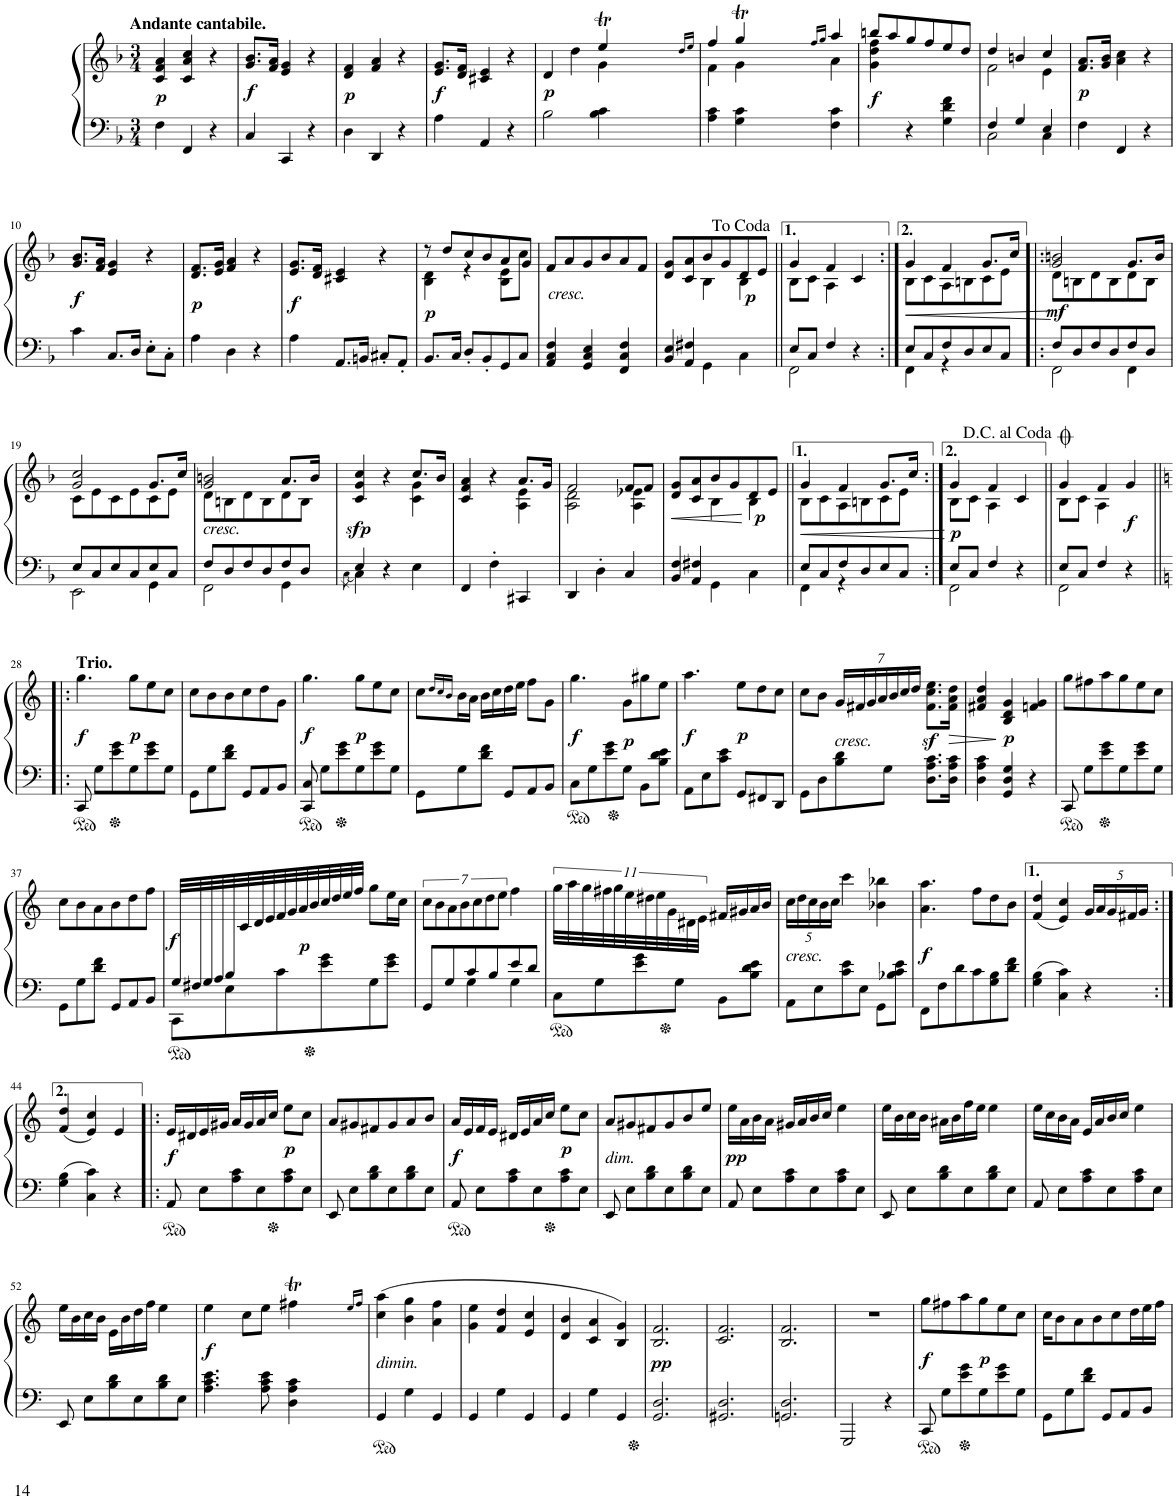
**kern	**kern	**dynam
*part1	*part1	*part1
*staff2	*staff1	*staff1/2
*I"Piano	*	*
*I'Pno.	*	*
!!LO:PB:g=z
*clefF4	*clefF4	*
*k[b-]	*k[b-]	*
*M3/4	*M3/4	*
=1	=1	=1
!	!LO:TX:a:B:t=Andante cantabile.	!
!	!	!LO:DY:b
4F\	4c/ 4f/ 4a/	p
4FF/	4c/ 4a/ 4cc/	.
4r	4r	.
=2	=2	=2
!	!	!LO:DY:b
4C/	8.g/ 8.b-/L	f
.	16f/ 16a/Jk	.
4CC/	4e/ 4g/	.
4r	4r	.
=3	=3	=3
!	!	!LO:DY:b
4D\	4d/ 4f/	p
4DD/	4f/ 4a/	.
4r	4r	.
=4	=4	=4
!	!	!LO:DY:b
4A\	8.e/ 8.g/L	f
.	16d/ 16f/Jk	.
4AA/	4c#X/ 4e/	.
4r	4r	.
=5	=5	=5
*	*^	*
*	*	*^	*
!	!	!	!	!LO:DY:b
2B-\	4d/	2ryy	2ryy	p
.	4dd\	.	.	.
*	*	*	*Xbrackettup	*
4B-\ 4c\	4eet/	4g\	36ee!LLL	.
.	.	.	36ff!	.
.	.	.	36ee!	.
.	.	.	36ff!	.
.	.	.	36ee!	.
.	.	.	36ff!	.
.	.	.	36ee!	.
.	.	.	36dd!	.
.	.	.	36ee!JJJ	.
.	16qdd/LL	.	.	.
.	16qee/JJ	.	.	.
=6	=6	=6	=6	=6
4A\ 4c\	4ff/	4f\	4ryy	.
4G\ 4c\	4ggT/	4g\	36gg!LLL	.
.	.	.	36aa!	.
.	.	.	36gg!	.
.	.	.	36aa!	.
.	.	.	36gg!	.
.	.	.	36aa!	.
.	.	.	36gg!	.
.	.	.	36ff!	.
.	.	.	36gg!JJJ	.
.	16qff/LL	.	.	.
.	16qgg/JJ	.	.	.
4F\ 4c\	4aa/	4a\	4ryy	.
=7	=7	=7	=7	=7
!	!	!	!	!LO:DY:b
*	*	*v	*v	*
4ryy	8bbn/L	4g\ 4dd\ 4ff\	f
.	8aa/	.	.
4r	8gg/	2ryy	.
.	8ff/	.	.
4G\ 4d\ 4f\	8ee/	.	.
.	8dd/J	.	.
=8	=8	=8	=8
*^	*	*	*
4F/	2C\	4dd/	2f\	.
4G/	.	4bn/	.	.
4E/	4C\	4cc/	4e\	.
=9	=9	=9	=9	=9
!	!	!	!	!LO:DY:b
*v	*v	*	*	*
*	*v	*v	*
4F\	8.f/ 8.a/L	p
.	16g/ 16b-/Jk	.
4FF/	4a\ 4cc\	.
4r	4r	.
!!LO:LB:g=z
=10	=10	=10
!	!	!LO:DY:b
4c\	8.g/ 8.b-/L	f
.	16f/ 16a/Jk	.
8.C/L	4e/ 4g/	.
16D/Jk	.	.
8E'\L	4r	.
8C'\J	.	.
=11	=11	=11
!	!	!LO:DY:b
4A\	8.d/ 8.f/L	p
.	16e/ 16g/Jk	.
4D\	4f/ 4a/	.
4r	4r	.
=12	=12	=12
!	!	!LO:DY:b
4A\	8.e/ 8.g/L	f
.	16d/ 16f/Jk	.
8.AA/L	4c#X/ 4e/	.
16BBn/Jk	.	.
8C#X'/L	4r	.
8AA'/J	.	.
=13	=13	=13
*	*^	*
!	!	!	!LO:DY:b
8.BB-/L	8r	4B-\ 4d\	p
.	8dd/L	.	.
16C/Jk	.	.	.
8D'/L	8cc/	4r	.
8BB-'/	8b-/	.	.
8GG/	8a/	8B-\ 8e\L	.
8C/J	8g/J	8cc\J	.
=14	=14	=14	=14
!	!LO:TX:b:i:t=cresc.	!	!
*	*v	*v	*
4AA/ 4C/ 4F/	8f/L	.
.	8a/	.
4GG/ 4C/ 4E/	8g/	.
.	8b-/	.
4FF/ 4C/ 4F/	8a/	.
.	8f/J	.
=15	=15	=15
*	*^	*
8BB-/ 8E/L	8d/ 8g/L	4ryy	.
8AA/ 8F#X/J	8c/ 8a/	.	.
4GG\	8b-/	4B-\	.
.	8g/	.	.
!	!	!	!LO:DY:b
4C\	8d/	4B-\	p
.	8e/J	.	.
=16||	=16||	=16||	=16||
*^	*	*	*
8E/L	2FF\	4g/	8B-\L	.
8C/J	.	.	8c\J	.
4F/	.	4f/	4A\	.
4r	4ryy	4c/	4ryy	.
=17:|!	=17:|!	=17:|!	=17:|!	=17:|!
!	!	!	!	!LO:HP:b
8E/L	4FF\	4g/	8B-\L	<
8C/	.	.	8c\	.
8F/	4r	4f/	8A\	.
8D/	.	.	8Bn\	.
8E/	4ryy	8.g/L	8c\	.
8C/J	.	.	8e\J	.
.	.	16cc/Jk	.	[
=18!|:	=18!|:	=18!|:	=18!|:	=18!|:
!	!	!	!	!LO:DY:b
8F/L	2FF\	2g/ 2bn/	8d\L	mf
8D/	.	.	8Bn\	.
8F/	.	.	8d\	.
8D/	.	.	8B\	.
8F/	4FF\	8.g/L	8d\	.
8D/J	.	.	8B\J	.
.	.	16b/Jk	.	.
!!LO:LB:g=z	!!
=19	=19	=19	=19	=19
8E/L	2EE\	2g/ 2cc/	8c\L	.
8C/	.	.	8e\	.
8E/	.	.	8c\	.
8C/	.	.	8e\	.
8E/	4GG\	8.g/L	8c\	.
8C/J	.	.	8e\J	.
.	.	16cc/Jk	.	.
=20	=20	=20	=20	=20
*	*^	*	*	*
!	!	!	!LO:TX:b:i:t=cresc.	!	!
8F/L	2FF\	8...ryy	2g/ 2bn/	8d\L	.
8D/	.	.	.	8Bn\	.
*	*v	*v	*	*	*
8F/	.	.	8d\	.
8D/	.	.	8B\	.
8F/	4GG\	8.a/L	8d\	.
8D/J	.	.	8B\J	.
.	.	16b/Jk	.	.
*	*^	*	*	*
.	.	64C	.	.	.
*	*v	*v	*	*	*
=21	=21	=21	=21	=21
.	[8qC\	.	.	.
!	!	!	!	!LO:DY:b
4E/	4C\]	4c/ 4g/ 4cc/	2ryy	sfp
4r	2ryy	4r	.	.
4E\	.	8.cc/L	4c\ 4g\	.
.	.	16b-/Jk	.	.
*v	*v	*	*	*
=22	=22	=22	=22
4FF/	4c/ 4f/ 4a/	2ryy	.
4F'\	4r	.	.
4CC#X/	8.a/L	4A\ 4e\	.
.	16g/Jk	.	.
=23	=23	=23	=23
4DD/	2f/	2A\ 2d\	.
4D'\	.	.	.
4C/	8f/L	4A\ 4e-X\	.
.	8f/J	.	.
=24	=24	=24	=24
!	!	!	!LO:HP:b
8BB-/ 8F/L	8d/ 8g/L	4ryy	<
8AA/ 8F#X/J	8c/ 8a/	.	.
4GG\	8b-/	4B-\	.
.	8g/	.	.
!	!	!	!LO:DY:n=1:b
4C\	8d/	4B-\	[ p
.	8e/J	.	.
=25||	=25||	=25||	=25||
*^	*	*	*
!	!	!	!	!LO:HP:b
8E/L	4FF\	4g/	8B-\L	<
8C/	.	.	8c\	.
8F/	4r	4f/	8A\	.
8D/	.	.	8Bn\	.
8E/	4ryy	8.g/L	8c\	.
8C/J	.	.	8e\J	.
.	.	16cc/Jk	.	.
*v	*v	*	*	*
*	*v	*v	*
.	.	[
=26:|!	=26:|!	=26:|!
*^	*^	*
!	!	!	!	!LO:DY:b
8E/L	2FF\	4g/	8B-\L	p
8C/J	.	.	8c\J	.
4F/	.	4f/	4A\	.
4r	4ryy	4c/	4ryy	.
=27||	=27||	=27||	=27||	=27||
8E/L	2FF\	4g/	8B-\L	.
8C/J	.	.	8c\J	.
4F/	.	4f/	4A\	.
!	!	!	!	!LO:DY:b
4r	4ryy	4g/	4ryy	f
*v	*v	*	*	*
*	*v	*v	*
!!LO:LB:g=z
=28!|:	=28!|:	=28!|:
*k[]	*k[]	*
*^	*^	*
!	!	!LO:TX:a:B:t=Trio.	!	!
!	!	!	!	!LO:DY:b
*v	*v	*	*	*
*	*v	*v	*
8CC/	4.gg\	f
8G\L	.	.
8e\ 8g\	.	.
!	!	!LO:DY:b
8G\	8gg\L	p
8e\ 8g\	8ee\	.
8G\J	8cc\J	.
=29	=29	=29
8GG\L	8cc\L	.
8G\	8b\	.
8d\ 8f\J	8b\	.
8GG/L	8cc\	.
8AA/	8dd\	.
8BB/J	8g\J	.
=30	=30	=30
!	!	!LO:DY:b
8CC/ 8C/	4.gg\	f
8G\L	.	.
8e\ 8g\	.	.
!	!	!LO:DY:b
8G\	8gg\L	p
8e\ 8g\	8ee\	.
8G\J	8cc\J	.
=31	=31	=31
8GG\L	8cc\L	.
.	16qdd/LL	.
.	16qcc/	.
.	16qb/JJ	.
8G\	16b\L	.
.	16a\JJ	.
8d\ 8f\J	16b\LL	.
.	16cc\	.
8GG/L	16dd\	.
.	16ee\JJ	.
8AA/	8ff\L	.
8BB/J	8g\J	.
=32	=32	=32
!	!	!LO:DY:b
8C\L	4.gg\	f
8G\	.	.
8e\ 8g\	.	.
!	!	!LO:DY:b
8G\J	8g\L	p
8BB\L	8gg#X\	.
8B\ 8d\ 8e\J	8ee\J	.
=33	=33	=33
!	!	!LO:DY:b
8AA\L	4.aa\	f
8E\	.	.
8c\ 8e\J	.	.
!	!	!LO:DY:b
8GG/L	8ee\L	p
8FF#X/	8dd\	.
8DD/J	8cc\J	.
=34	=34	=34
8GG\L	8cc\L	.
8D\	8b\J	.
!	!LO:TX:b:i:t=cresc.	!
8B\ 8d\	28g/LL	.
.	28f#X/	.
.	28g/	.
.	28a/	.
8G\J	.	.
.	28b/	.
.	28cc/	.
.	28dd/JJ	.
8.D\ 8.A\ 8.c\L	8.f#\z< 8.cc\z< 8.ee\z<L	.
!	!	!LO:HP:b
16D\ 16A\ 16c\Jk	16f#\ 16a\ 16dd\Jk	>
=35	=35	=35
4D\ 4A\ 4c\	4f#X/ 4a/ 4dd/	.
!	!	!LO:DY:n=1:b
4GG/ 4D/ 4G/	4B/ 4d/ 4g/	] p
4r	4fn/ 4g/	.
=36	=36	=36
8CC/	8gg\L	.
8G\L	8ff#X\	.
8e\ 8g\	8aa\	.
8G\	8gg\	.
8e\ 8g\	8ee\	.
8G\J	8cc\J	.
!!LO:LB:g=z
=37	=37	=37
8GG\L	8cc\L	.
8G\	8b\	.
8d\ 8f\J	8a\	.
8GG/L	8b\	.
8AA/	8dd\	.
8BB/J	8ff\J	.
=38	=38	=38
*^	*	*
!	!	!	!LO:DY:b
32G/LLL	8CC\L	32ryy	f
32F#X/	.	.	.
32G/	.	.	.
32A/	.	.	.
32B/	8E\	.	.
2ryy	.	32c/	.
.	.	32d/	.
.	.	32e/	.
.	8c\	32f/	.
.	.	32g/	.
!	!	!	!LO:DY:b
.	.	32a/	p
.	.	32b/	.
.	8e\ 8g\	32cc/	.
.	.	32dd/	.
.	.	32ee/	.
.	.	32ff/JJJ	.
.	8G\	8gg\L	.
.	8e\ 8g\J	16ee\L	.
16.ryy	.	.	.
.	.	16cc\JJ	.
=39	=39	=39	=39
*	*	*brackettup	*
8GG/L	4ryy	14cc\L	.
.	.	14b\	.
8G/	.	.	.
.	.	14a\	.
.	.	14b\	.
8c/	4G\	.	.
.	.	14cc\	.
.	.	14dd\	.
8B/	.	.	.
.	.	14ee\J	.
8e/	4G\	4ff\	.
8d/J	.	.	.
*v	*v	*	*
=40	=40	=40
8C\L	22gg\LLL	.
.	22aa\	.
.	22gg\	.
8G\	.	.
.	22ff#X\	.
.	22gg\	.
.	22ee\	.
8e\ 8g\	.	.
.	22dd#X\	.
.	22ee\	.
.	22g\	.
8G\J	.	.
.	22d#X\	.
.	22e\JJJ	.
8BB\L	16f#X/LL	.
.	16g#X/	.
8B\ 8d\ 8e\J	16a/	.
.	16b/JJ	.
=41	=41	=41
*	*Xbrackettup	*
!	!LO:TX:b:i:t=cresc.	!
8AA\L	20cc\LL	.
.	20dd\	.
.	20cc\	.
8E\	.	.
.	20b\	.
.	20cc\JJ	.
8c\ 8e\	4ccc\	.
8E\J	.	.
8GG\L	4b-X\ 4bb-X\	.
8B-X\ 8c\ 8e\J	.	.
=42	=42	=42
!	!	!LO:DY:b
8FF\L	4.a\ 4.aa\	f
8F\	.	.
8d\	.	.
8c\	8ff\L	.
8G\ 8B\	8dd\	.
8d\ 8f\J	8b\J	.
=43	=43	=43
4G\ 4B\	(4f/ 4dd/	.
4C\ 4c\	4e/ 4cc/)	.
4r	20g/LL	.
.	20a/	.
.	20g/	.
.	20f#X/	.
.	20g/JJ	.
!!LO:LB:g=z
=44:|!	=44:|!	=44:|!
4G\ 4B\	(4f/ 4dd/	.
4C\ 4c\	4e/ 4cc/)	.
4r	4e/	.
=45!|:	=45!|:	=45!|:
!	!	!LO:DY:b
8AA/	16e/LL	f
.	16d#X/	.
8E\L	16e/	.
.	16g#X/JJ	.
8A\ 8c\	16a/LL	.
.	16g#/	.
8E\	16a/	.
.	16cc/JJ	.
!	!	!LO:DY:b
8A\ 8c\	8ee\L	p
8E\J	8cc\J	.
=46	=46	=46
8EE/	8a/L	.
8E\L	8g#X/	.
8B\ 8d\	8f#X/	.
8E\	8g#/	.
8B\ 8d\	8a/	.
8E\J	8b/J	.
=47	=47	=47
!	!	!LO:DY:b
8AA/	16a/LL	f
.	16e/	.
8E\L	16f/	.
.	16e/JJ	.
8A\ 8c\	16d#X/LL	.
.	16e/	.
8E\	16a/	.
.	16cc/JJ	.
!	!	!LO:DY:b
8A\ 8c\	8ee\L	p
8E\J	8cc\J	.
=48	=48	=48
!	!LO:TX:b:i:t=dim.	!
8EE/	8a/L	.
8E\L	8g#X/	.
8B\ 8d\	8f#X/	.
8E\	8g#/	.
8B\ 8d\	8b/	.
8E\J	8ee/J	.
=49	=49	=49
!	!	!LO:DY:b
8AA/	16ee\LL	pp
.	16a\	.
8E\L	16b\	.
.	16a\JJ	.
8A\ 8c\	16g#X/LL	.
.	16a/	.
8E\	16b/	.
.	16cc/JJ	.
8A\ 8c\	4ee\	.
8E\J	.	.
=50	=50	=50
8EE/	16ee\LL	.
.	16b\	.
8E\L	16cc\	.
.	16b\JJ	.
8B\ 8d\	16a#X\LL	.
.	16b\	.
8E\	16ff\	.
.	16ee\JJ	.
8B\ 8d\	4ee\	.
8E\J	.	.
=51	=51	=51
8AA/	16ee\LL	.
.	16cc\	.
8E\L	16b\	.
.	16a\JJ	.
8A\ 8c\	16e/LL	.
.	16a/	.
8E\	16b/	.
.	16cc/JJ	.
8A\ 8c\	4ee\	.
8E\J	.	.
!!LO:LB:g=z
=52	=52	=52
8EE/	16ee\LL	.
.	16b\	.
8E\L	16cc\	.
.	16b\JJ	.
8B\ 8d\	16e\LL	.
.	16b\	.
8E\	16dd\	.
.	16ff\JJ	.
8B\ 8d\	4ee\	.
8E\J	.	.
=53	=53	=53
*	*^	*
!	!	!	!LO:DY:b
4.A\ 4.c\ 4.e\	4ee\	2ryy	f
.	8cc\L	.	.
8A\ 8c\ 8e\	8ee\J	.	.
4D\ 4A\ 4c\	4ff#Xt\	36ff#!LLL	.
.	.	36gg!	.
.	.	36ff#!	.
.	.	36gg!	.
.	.	36ff#!	.
.	.	36gg!	.
.	.	36ff#!	.
.	.	36ee!	.
.	.	36ff#!JJJ	.
*	*v	*v	*
.	16qee/LL	.
.	16qff#/JJ	.
=54	=54	=54
!	!LO:TX:b:i:t=dimin.	!
4GG/	(4cc\ 4aa\	.
4G\	4b\ 4gg\	.
4GG/	4a\ 4ff\	.
=55	=55	=55
4GG/	4g\ 4ee\	.
4G\	4f/ 4dd/	.
4GG/	4e/ 4cc/	.
=56	=56	=56
4GG/	4d/ 4b/	.
4G\	4c/ 4a/	.
4GG/	4B/ 4g/)	.
=57	=57	=57
!	!	!LO:DY:b
2.GG/ 2.D/	2.B/ 2.f/	pp
=58	=58	=58
2.GG#X/ 2.D/	2.c/ 2.f/	.
=59	=59	=59
2.GGn/ 2.D/	2.B/ 2.f/	.
=60	=60	=60
2GGG/	2.r	.
4r	.	.
=61	=61	=61
!	!	!LO:DY:b
8CC/	8gg\L	f
8G\L	8ff#X\	.
8e\ 8g\	8aa\	.
!	!	!LO:DY:b
8G\	8gg\	p
8e\ 8g\	8ee\	.
8G\J	8cc\J	.
=62	=62	=62
8GG\L	16cc\KL	.
.	8b\	.
8G\	.	.
.	8a\	.
8d\ 8f\J	.	.
.	8b\	.
8GG/L	.	.
.	8cc\	.
8AA/	.	.
.	16dd\L	.
8BB/J	16ee\	.
.	16ff\JJ	.
=	=	=
*-	*-	*-
